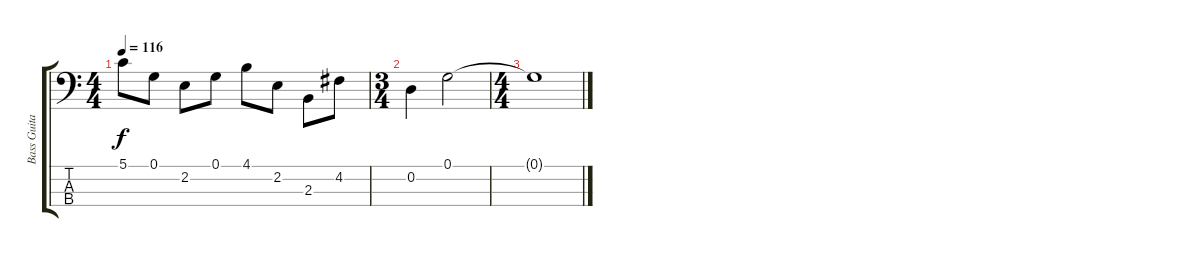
\track ("Bass Guitar" "Bass Guita") {instrument acousticbass}
\staff {score tabs}
\tuning (G2 D2 A1 E1) {hide}
\ts (4 4)
\tempo 116
\clef f4
\ks c
5.1.8{dy f} 0.1.8 2.2.8 0.1.8 4.1.8 2.2.8 2.3.8 4.2.8 |
\ts (3 4)
0.2.4 0.1.2 |
\ts (4 4)
0.1{t}.1
